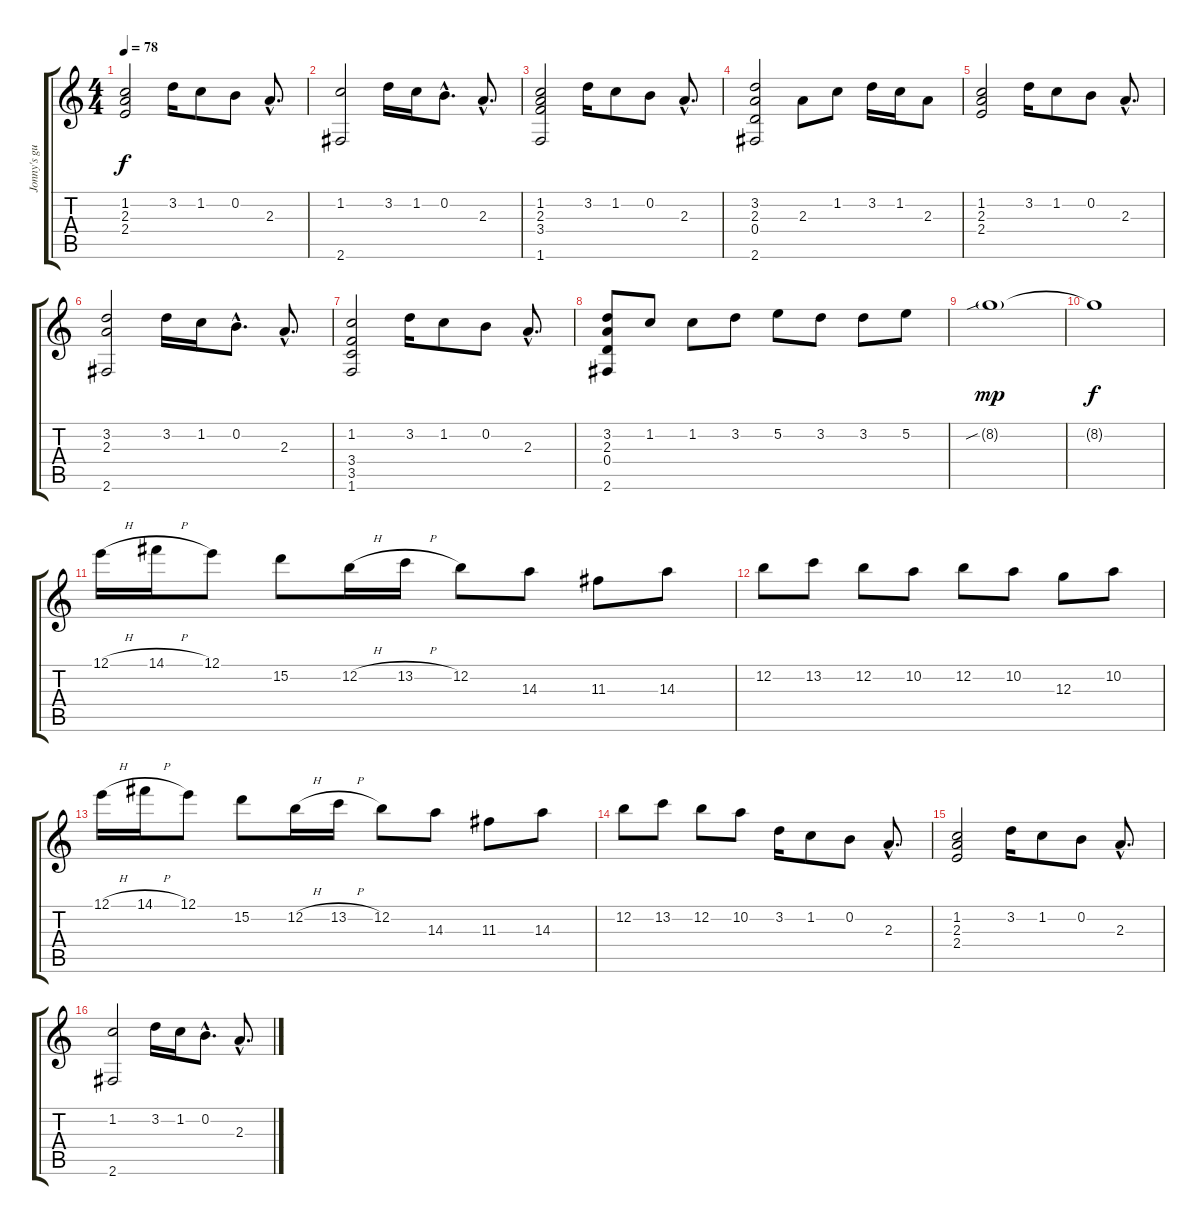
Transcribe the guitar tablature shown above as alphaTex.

\track ("Jonny's guitar" "Jonny's gu") {instrument electricguitarclean}
\staff {score tabs}
\tuning (E4 B3 G3 D3 A2 E2) {hide}
\ts (4 4)
\tempo 78
\clef g2
\ks c
(1.2 2.3 2.4).2{dy f} 3.2.16 1.2.8 0.2.8 2.3{hac}.8{d} |
(1.2 2.6).2 3.2.16 1.2.16 0.2{hac}.8{d} 2.3{hac}.8{d} |
(1.2 2.3 3.4 1.6).2 3.2.16 1.2.8 0.2.8 2.3{hac}.8{d} |
(3.2 2.3 0.4 2.6).2 2.3.8 1.2.8 3.2.16 1.2.16 2.3.8 |
(1.2 2.3 2.4).2 3.2.16 1.2.8 0.2.8 2.3{hac}.8{d} |
(3.2 2.3 2.6).2 3.2.16 1.2.16 0.2{hac}.8{d} 2.3{hac}.8{d} |
(1.2 3.4 3.5 1.6).2 3.2.16 1.2.8 0.2.8 2.3{hac}.8{d} |
(3.2 2.3 0.4 2.6).8 1.2.8 1.2.8 3.2.8 5.2.8 3.2.8 3.2.8 5.2.8 |
8.2{sib g}.1{dy mp} |
8.2{t}.1{dy f} |
12.1{h}.16 14.1{h}.16 12.1.8 15.2.8 12.2{h}.16 13.2{h}.16 12.2.8 14.3.8 11.3.8 14.3.8 |
12.2.8 13.2.8 12.2.8 10.2.8 12.2.8 10.2.8 12.3.8 10.2.8 |
12.1{h}.16 14.1{h}.16 12.1.8 15.2.8 12.2{h}.16 13.2{h}.16 12.2.8 14.3.8 11.3.8 14.3.8 |
12.2.8 13.2.8 12.2.8 10.2.8 3.2.16 1.2.8 0.2.8 2.3{hac}.8{d} |
(1.2 2.3 2.4).2 3.2.16 1.2.8 0.2.8 2.3{hac}.8{d} |
(1.2 2.6).2 3.2.16 1.2.16 0.2{hac}.8{d} 2.3{hac}.8{d}
